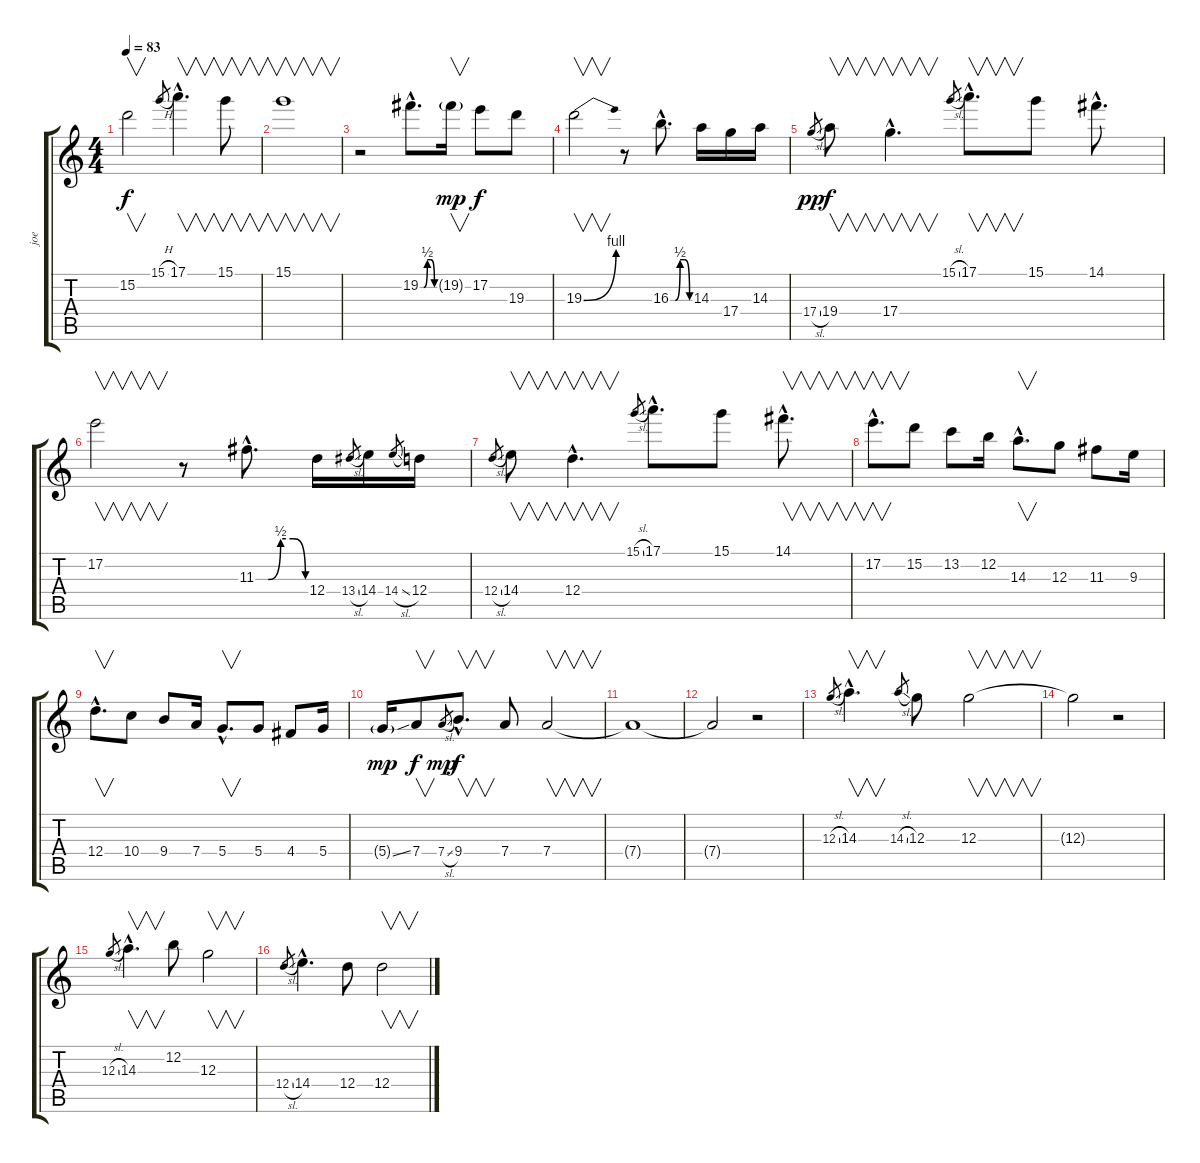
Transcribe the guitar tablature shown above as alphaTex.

\track ("joe" "joe") {instrument electricguitarjazz}
\staff {score tabs}
\tuning (E4 B3 G3 D3 A2 E2) {hide}
\ts (4 4)
\tempo 83
\clef g2
\ks c
15.2.2{v dy f} 15.1{h}.8{gr} 17.1{hac}.4{v d} 15.1.8{v} |
15.1.1{v} |
r.2 19.2{be (custom 0 0 15 0 30 2 45 2 60 0) hac}.8{d} 19.2{g}.16{v dy mp} 17.2.8{dy f} 19.3.8 |
19.3{be (bend 0 0 60 4)}.2{v} r.8 16.3{be (custom 0 0 15 0 30 2 45 2 60 0) hac}.8{d} 14.3.16 17.4.16 14.3.16 |
17.4{sl}.8{gr dy pp} 19.4.8{v dy f} 17.4{hac}.4{v d} 15.1{sl}.8{gr} 17.1{hac}.8{v d} 15.1.8 14.1{hac}.8{d} |
17.2.2{v} r.8 11.3{be (custom 0 0 15 0 30 2 45 2 60 0) hac}.8{d} 12.4.16 13.4{sl}.8{gr} 14.4.16 14.4{sl}.8{gr} 12.4.16 |
12.4{sl}.8{gr} 14.4.8{v} 12.4{hac}.4{v d} 15.1{sl}.8{gr} 17.1{hac}.8{d} 15.1.8 14.1{hac}.8{v d} |
17.2{hac}.8{v d} 15.2.8 13.2.8 12.2.16 14.3{hac}.8{v d} 12.3.8 11.3.8 9.3.16 |
12.4{hac}.8{v d} 10.4.8 9.4.8 7.4.16 5.4{hac}.8{v d} 5.4.8 4.4.8 5.4.16 |
5.4{ss g}.16{dy mp} 7.4.8{v dy f} 7.4{sl}.8{gr dy mp} 9.4{hac}.8{v d dy f} 7.4.8 7.4.2{v} |
7.4{t}.1 |
7.4{t}.2 r.2 |
12.3{sl}.8{gr} 14.3{hac}.4{v d} 14.3{sl}.8{gr} 12.3.8 12.3.2{v} |
12.3{t}.2 r.2 |
12.3{sl}.8{gr} 14.3{hac}.4{v d} 12.2.8 12.3.2{v} |
12.4{sl}.8{gr} 14.4{hac}.4{d} 12.4.8 12.4.2{v}
